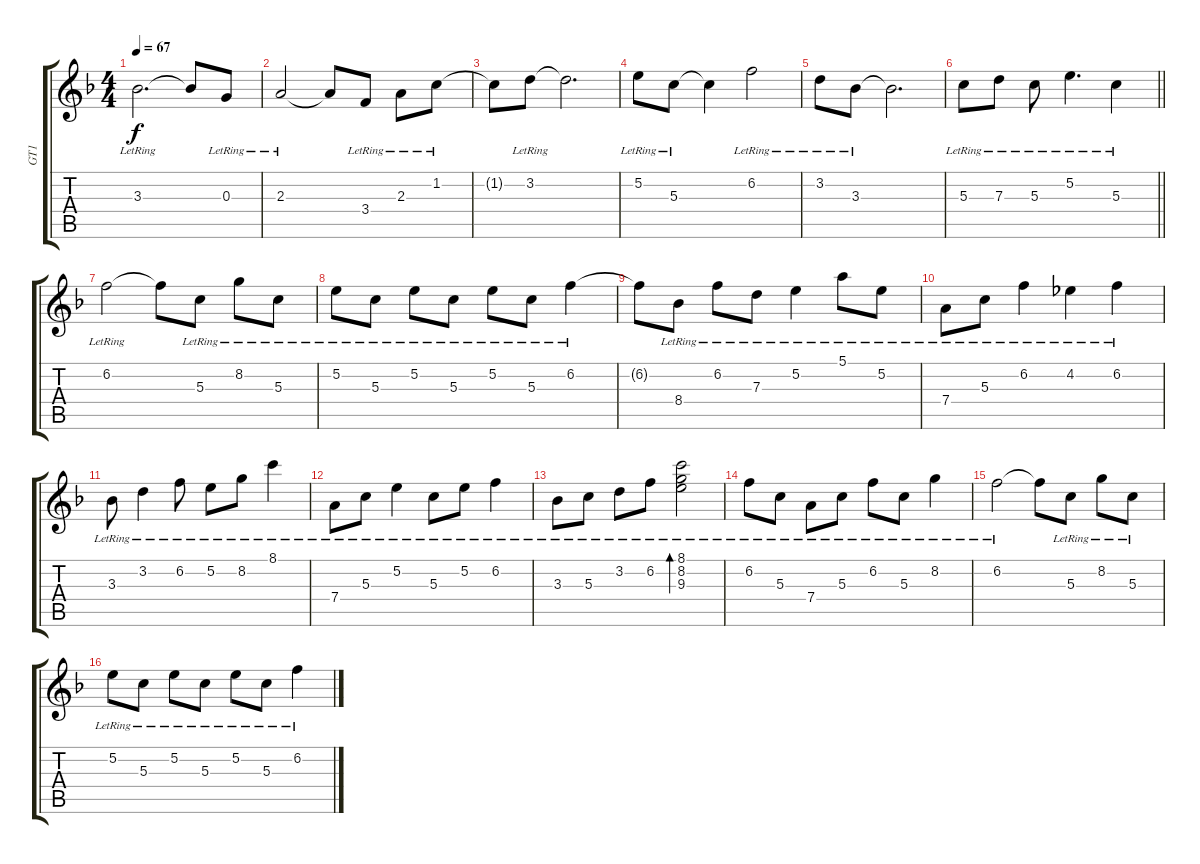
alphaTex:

\track ("GT1" "GT1") {instrument overdrivenguitar}
\staff {score tabs}
\tuning (E4 B3 G3 D3 A2 E2) {hide}
\ts (4 4)
\tempo 67
\clef g2
\ks f
3.3{lr}.2{d dy f} 3.3{t}.8 0.3{lr}.8 |
2.3{lr}.2 2.3{t}.8 3.4{lr}.8 2.3{lr}.8 1.2{lr}.8 |
1.2{t}.8 3.2{lr}.8 3.2{t}.2{d} |
5.2{lr}.8 5.3{lr}.8 5.3{t}.4 6.2{lr}.2 |
3.2{lr}.8 3.3{lr}.8 3.3{t}.2{d} |
\barLineRight lightlight
5.3{lr}.8 7.3{lr}.8 5.3{lr}.8 5.2{lr}.4{d} 5.3{lr}.4 |
\section ("" "")
6.2{lr}.2 6.2{t}.8{txt ""} 5.3{lr}.8 8.2{lr}.8 5.3{lr}.8 |
5.2{lr}.8 5.3{lr}.8 5.2{lr}.8 5.3{lr}.8 5.2{lr}.8 5.3{lr}.8 6.2{lr}.4 |
6.2{t}.8 8.4{lr}.8 6.2{lr}.8 7.3{lr}.8 5.2{lr}.4 5.1{lr}.8 5.2{lr}.8 |
7.4{lr}.8 5.3{lr}.8 6.2{lr}.4 4.2{lr}.4 6.2{lr}.4 |
3.3{lr}.8 3.2{lr}.4 6.2{lr}.8 5.2{lr}.8 8.2{lr}.8 8.1{lr}.4 |
7.4{lr}.8 5.3{lr}.8 5.2{lr}.4 5.3{lr}.8 5.2{lr}.8 6.2{lr}.4 |
3.3{lr}.8 5.3{lr}.8 3.2{lr}.8 6.2{lr}.8 (8.1{lr} 8.2{lr} 9.3{lr}).2{bd 240} |
6.2{lr}.8 5.3{lr}.8 7.4{lr}.8 5.3{lr}.8 6.2{lr}.8 5.3{lr}.8 8.2{lr}.4 |
6.2{lr}.2 6.2{t}.8 5.3{lr}.8 8.2{lr}.8 5.3{lr}.8 |
5.2{lr}.8 5.3{lr}.8 5.2{lr}.8 5.3{lr}.8 5.2{lr}.8 5.3{lr}.8 6.2{lr}.4
